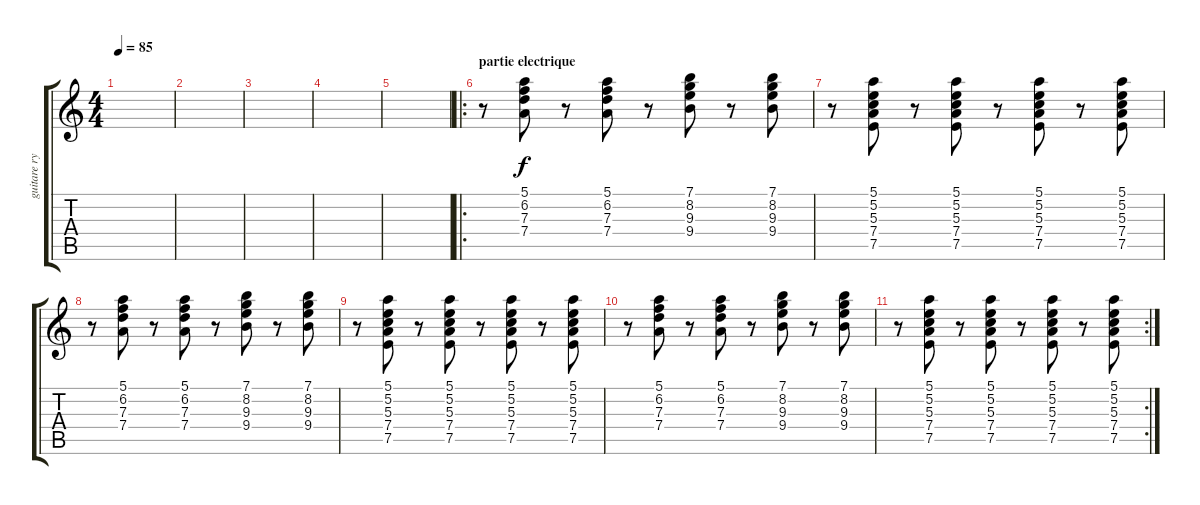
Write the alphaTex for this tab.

\track ("guitare rythmique" "guitare ry") {instrument electricguitarclean}
\staff {score tabs}
\tuning (E4 B3 G3 D3 A2 E2) {hide}
\ts (4 4)
\tempo 85
\clef g2
\ks c
|
|
|
|
|
\ro
\section ("" "partie electrique")
r.8 (5.1 6.2 7.3 7.4).8 r.8 (5.1 6.2 7.3 7.4).8 r.8 (7.1 8.2 9.3 9.4).8 r.8 (7.1 8.2 9.3 9.4).8 |
r.8 (5.1 5.2 5.3 7.4 7.5).8 r.8 (5.1 5.2 5.3 7.4 7.5).8 r.8 (5.1 5.2 5.3 7.4 7.5).8 r.8 (5.1 5.2 5.3 7.4 7.5).8 |
r.8 (5.1 6.2 7.3 7.4).8 r.8 (5.1 6.2 7.3 7.4).8 r.8 (7.1 8.2 9.3 9.4).8 r.8 (7.1 8.2 9.3 9.4).8 |
r.8 (5.1 5.2 5.3 7.4 7.5).8 r.8 (5.1 5.2 5.3 7.4 7.5).8 r.8 (5.1 5.2 5.3 7.4 7.5).8 r.8 (5.1 5.2 5.3 7.4 7.5).8 |
r.8 (5.1 6.2 7.3 7.4).8 r.8 (5.1 6.2 7.3 7.4).8 r.8 (7.1 8.2 9.3 9.4).8 r.8 (7.1 8.2 9.3 9.4).8 |
\rc 2
r.8 (5.1 5.2 5.3 7.4 7.5).8 r.8 (5.1 5.2 5.3 7.4 7.5).8 r.8 (5.1 5.2 5.3 7.4 7.5).8 r.8 (5.1 5.2 5.3 7.4 7.5).8
